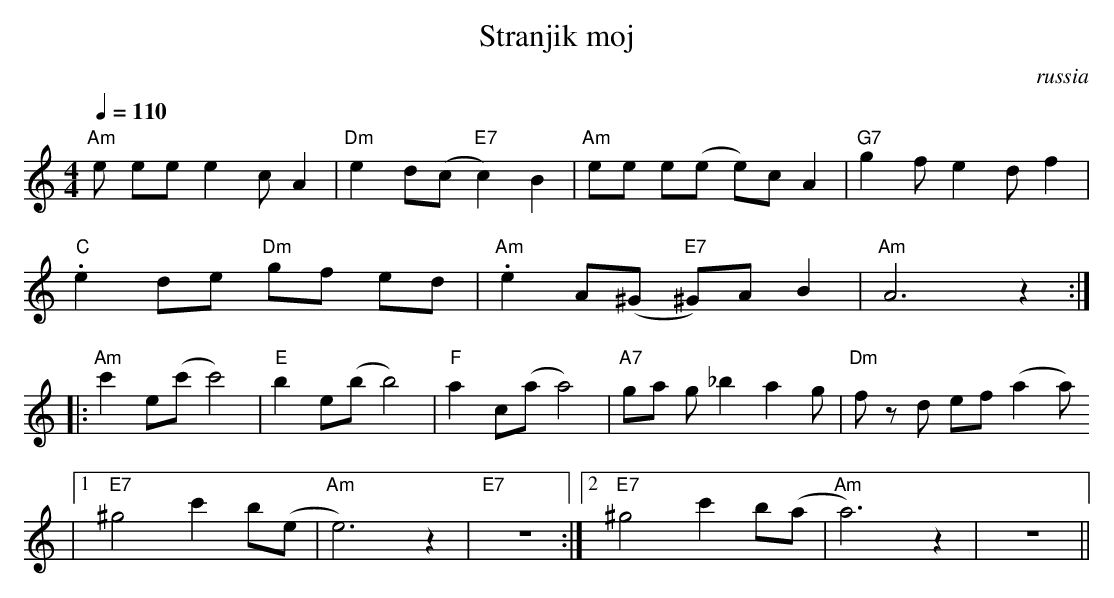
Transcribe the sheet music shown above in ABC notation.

X:1
T:Stranjik moj
O:russia
M:4/4
L:1/8
Q:1/4=110
K:Am
V:1
"Am" e ee e2 cA2 |"Dm" e2 d(c "E7" c2) B2 |"Am" ee e(e e)c A2 |"G7" g2 fe2 df2 |
"C" .e2 de "Dm" gf ed |"Am" .e2 A(^G "E7" ^G)A B2 |"Am" A6 z2 :|
|:"Am" c'2 e(c' c'4) |"E" b2 e(b b4) |"F" a2 c(a a4) |"A7" ga g_b2 a2 g|"Dm" f zd ef (a2 a)
|1 "E7" ^g4 c'2 b(e |"Am" e6) z2 |"E7" z8 :|2 "E7" ^g4 c'2 b(a |"Am" a6) z2 |z8 ||
